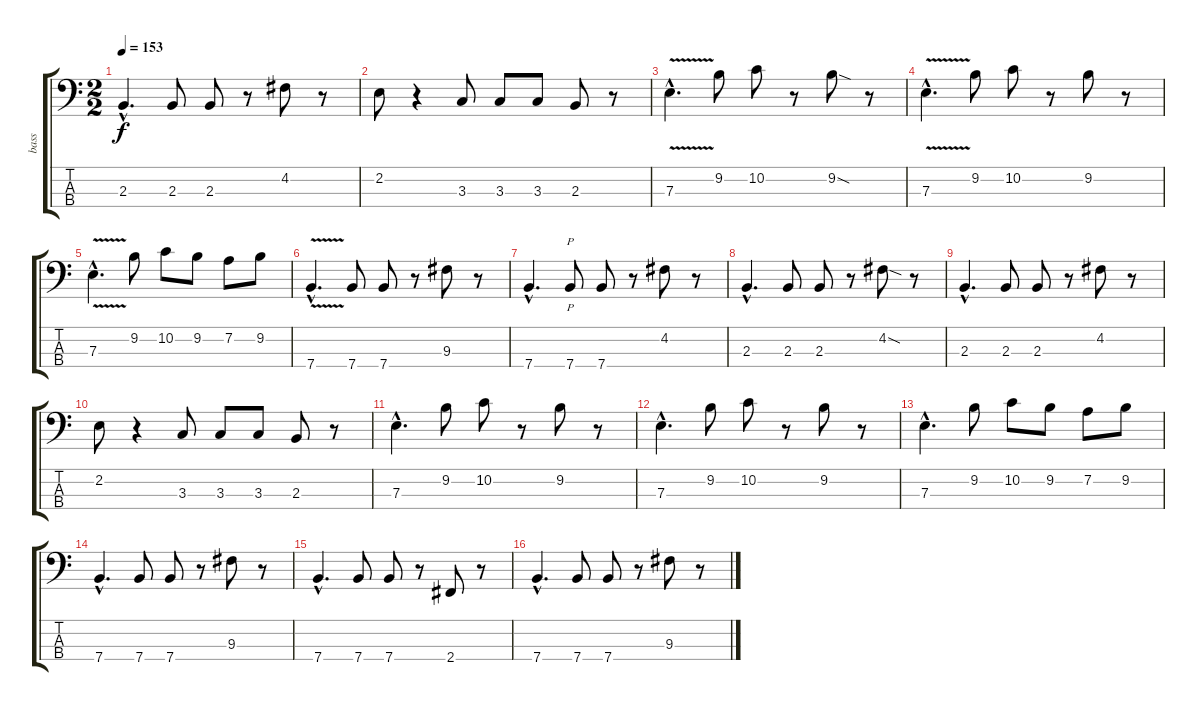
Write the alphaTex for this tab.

\track ("bass" "bass") {instrument acousticbass}
\staff {score tabs}
\tuning (G2 D2 A1 E1) {hide}
\ts (2 2)
\tempo 153
\clef f4
\ks c
2.3{hac}.4{d dy f} 2.3.8 2.3.8 r.8 4.2.8 r.8 |
2.2.8 r.4 3.3.8 3.3.8 3.3.8 2.3.8 r.8 |
7.3{v hac}.4{d} 9.2.8 10.2.8 r.8 9.2{sod}.8 r.8 |
7.3{v hac}.4{d} 9.2.8 10.2.8 r.8 9.2.8 r.8 |
7.3{v hac}.4{d} 9.2.8 10.2.8 9.2.8 7.2.8 9.2.8 |
7.4{v hac}.4{d} 7.4.8 7.4.8 r.8 9.3.8 r.8 |
7.4{hac}.4{d} 7.4.8{p} 7.4.8 r.8 4.2.8 r.8 |
2.3{hac}.4{d} 2.3.8 2.3.8 r.8 4.2{sod}.8 r.8 |
2.3{hac}.4{d} 2.3.8 2.3.8 r.8 4.2.8 r.8 |
2.2.8 r.4 3.3.8 3.3.8 3.3.8 2.3.8 r.8 |
7.3{hac}.4{d} 9.2.8 10.2.8 r.8 9.2.8 r.8 |
7.3{hac}.4{d} 9.2.8 10.2.8 r.8 9.2.8 r.8 |
7.3{hac}.4{d} 9.2.8 10.2.8 9.2.8 7.2.8 9.2.8 |
7.4{hac}.4{d} 7.4.8 7.4.8 r.8 9.3.8 r.8 |
7.4{hac}.4{d} 7.4.8 7.4.8 r.8 2.4.8 r.8 |
7.4{hac}.4{d} 7.4.8 7.4.8 r.8 9.3.8 r.8
